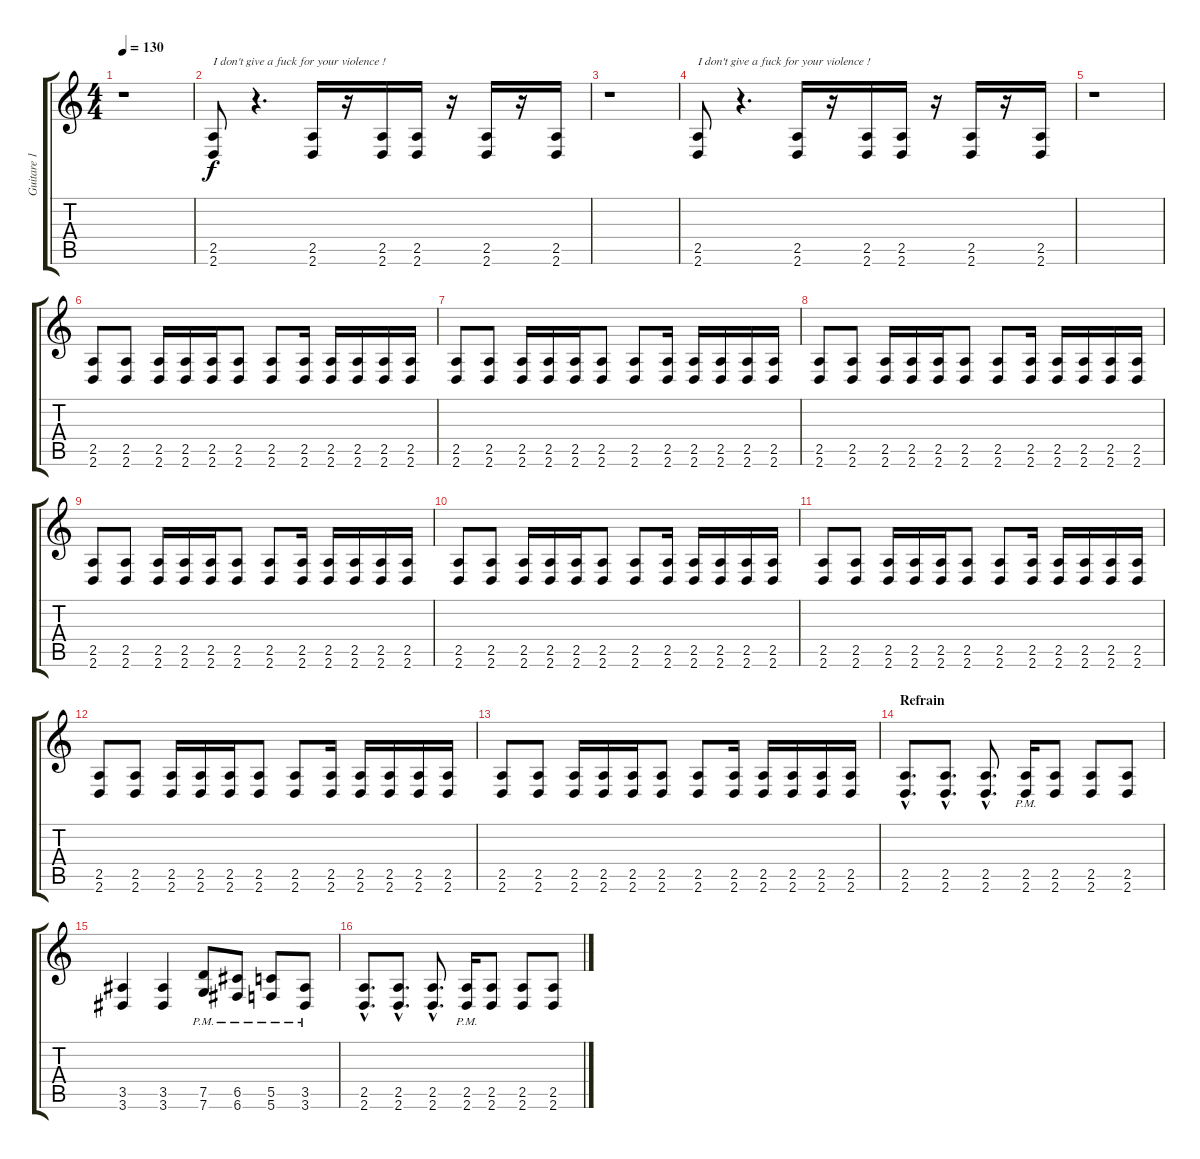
\track ("Guitare 1" "Guitare 1") {instrument distortionguitar}
\staff {score tabs}
\tuning (D4 A3 F3 C3 G2 C2) {hide}
\ts (4 4)
\tempo 130
\clef g2
\ks c
r.1{dy f} |
(2.5 2.6).8{txt "I don't give a fuck for your violence !"} r.4{d} (2.5 2.6).16 r.16 (2.5 2.6).16 (2.5 2.6).16 r.16 (2.5 2.6).16 r.16 (2.5 2.6).16 |
r.1 |
(2.5 2.6).8{txt "I don't give a fuck for your violence !"} r.4{d} (2.5 2.6).16 r.16 (2.5 2.6).16 (2.5 2.6).16 r.16 (2.5 2.6).16 r.16 (2.5 2.6).16 |
r.1 |
(2.5 2.6).8 (2.5 2.6).8 (2.5 2.6).16 (2.5 2.6).16 (2.5 2.6).16 (2.5 2.6).8 (2.5 2.6).8 (2.5 2.6).16 (2.5 2.6).16 (2.5 2.6).16 (2.5 2.6).16 (2.5 2.6).16 |
(2.5 2.6).8 (2.5 2.6).8 (2.5 2.6).16 (2.5 2.6).16 (2.5 2.6).16 (2.5 2.6).8 (2.5 2.6).8 (2.5 2.6).16 (2.5 2.6).16 (2.5 2.6).16 (2.5 2.6).16 (2.5 2.6).16 |
(2.5 2.6).8 (2.5 2.6).8 (2.5 2.6).16 (2.5 2.6).16 (2.5 2.6).16 (2.5 2.6).8 (2.5 2.6).8 (2.5 2.6).16 (2.5 2.6).16 (2.5 2.6).16 (2.5 2.6).16 (2.5 2.6).16 |
(2.5 2.6).8 (2.5 2.6).8 (2.5 2.6).16 (2.5 2.6).16 (2.5 2.6).16 (2.5 2.6).8 (2.5 2.6).8 (2.5 2.6).16 (2.5 2.6).16 (2.5 2.6).16 (2.5 2.6).16 (2.5 2.6).16 |
(2.5 2.6).8 (2.5 2.6).8 (2.5 2.6).16 (2.5 2.6).16 (2.5 2.6).16 (2.5 2.6).8 (2.5 2.6).8 (2.5 2.6).16 (2.5 2.6).16 (2.5 2.6).16 (2.5 2.6).16 (2.5 2.6).16 |
(2.5 2.6).8 (2.5 2.6).8 (2.5 2.6).16 (2.5 2.6).16 (2.5 2.6).16 (2.5 2.6).8 (2.5 2.6).8 (2.5 2.6).16 (2.5 2.6).16 (2.5 2.6).16 (2.5 2.6).16 (2.5 2.6).16 |
(2.5 2.6).8 (2.5 2.6).8 (2.5 2.6).16 (2.5 2.6).16 (2.5 2.6).16 (2.5 2.6).8 (2.5 2.6).8 (2.5 2.6).16 (2.5 2.6).16 (2.5 2.6).16 (2.5 2.6).16 (2.5 2.6).16 |
(2.5 2.6).8 (2.5 2.6).8 (2.5 2.6).16 (2.5 2.6).16 (2.5 2.6).16 (2.5 2.6).8 (2.5 2.6).8 (2.5 2.6).16 (2.5 2.6).16 (2.5 2.6).16 (2.5 2.6).16 (2.5 2.6).16 |
\section ("" "Refrain")
(2.5{hac} 2.6{hac}).8{d} (2.5{hac} 2.6{hac}).8{d} (2.5{hac} 2.6{hac}).8{d} (2.5{pm} 2.6{pm}).16 (2.5 2.6).8 (2.5 2.6).8 (2.5 2.6).8 |
(3.5 3.6).4 (3.5 3.6).4 (7.5{pm} 7.6{pm}).8 (6.5{pm} 6.6{pm}).8 (5.5{pm} 5.6{pm}).8 (3.5{pm} 3.6{pm}).8 |
(2.5{hac} 2.6{hac}).8{d} (2.5{hac} 2.6{hac}).8{d} (2.5{hac} 2.6{hac}).8{d} (2.5{pm} 2.6{pm}).16 (2.5 2.6).8 (2.5 2.6).8 (2.5 2.6).8
